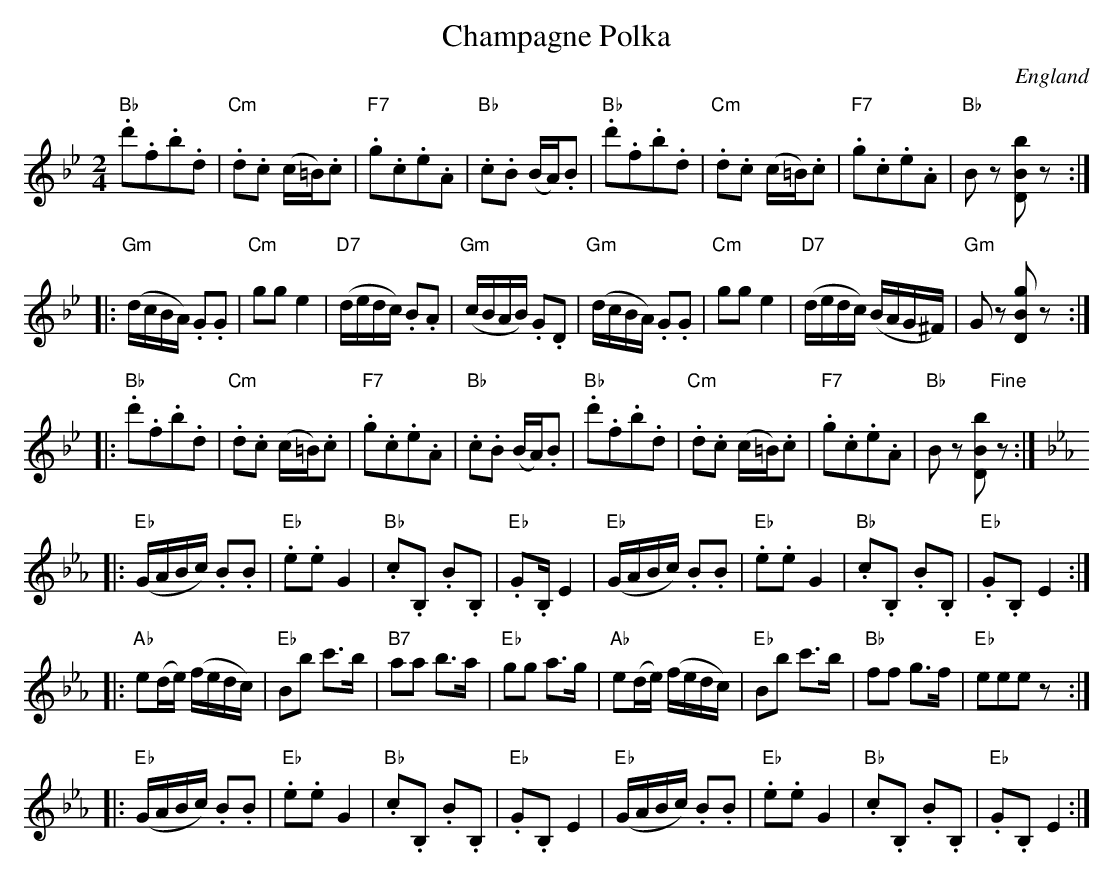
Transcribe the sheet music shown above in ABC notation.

X:1
T:Champagne Polka
O:England
M:2/4
L:1/16
K:Bb
"Bb".d'2.f2.b2.d2|"Cm".d2.c2 (c=B).c2|\
"F7".g2.c2.e2.A2|"Bb".c2.B2 (BA).B2|\
"Bb".d'2.f2.b2.d2|"Cm".d2.c2 (c=B).c2|\
"F7".g2.c2.e2.A2|"Bb"B2 z2 [D2B2b2] z2:|
|:"Gm"(dcBA) .G2.G2|"Cm"g2g2 e4|\
"D7"(dedc) .B2.A2|"Gm"(cBAB) .G2.D2|\
"Gm"(dcBA) .G2.G2|"Cm"g2g2 e4|\
"D7"(dedc) (BAG^F)|"Gm"G2 z2 [D2B2g2] z2:|
|:"Bb".d'2.f2.b2.d2|"Cm".d2.c2 (c=B).c2|\
"F7".g2.c2.e2.A2|"Bb".c2.B2 (BA).B2|\
"Bb".d'2.f2.b2.d2|"Cm".d2.c2 (c=B).c2|\
"F7".g2.c2.e2.A2|"Bb"B2 z2 [D2B2b2] "Fine"z2:|
K:Eb
|:"Eb"(GABc) .B2.B2|"Eb".e2.e2 G4|\
"Bb".c2.B,2 .B2.B,2|"Eb".G2.B, E4|\
"Eb"(GABc) .B2.B2|"Eb".e2.e2 G4|\
"Bb".c2.B,2 .B2.B,2|"Eb".G2.B,2 E4:|
|:"Ab"e2(de) (fedc)|"Eb"B2b2 c'3b|\
"B7"a2a2 b3a|"Eb"g2g2 a3g|\
"Ab"e2(de) (fedc)|"Eb"B2b2 c'3b|\
"Bb"f2f2 g3f|"Eb"e2e2e2 z2:|
|:"Eb"(GABc) .B2.B2|"Eb".e2.e2 G4|\
"Bb".c2.B,2 .B2.B,2|"Eb".G2.B,2 E4|\
"Eb"(GABc) .B2.B2|"Eb".e2.e2 G4|\
"Bb".c2.B,2 .B2.B,2|"Eb".G2.B,2 E4:|
